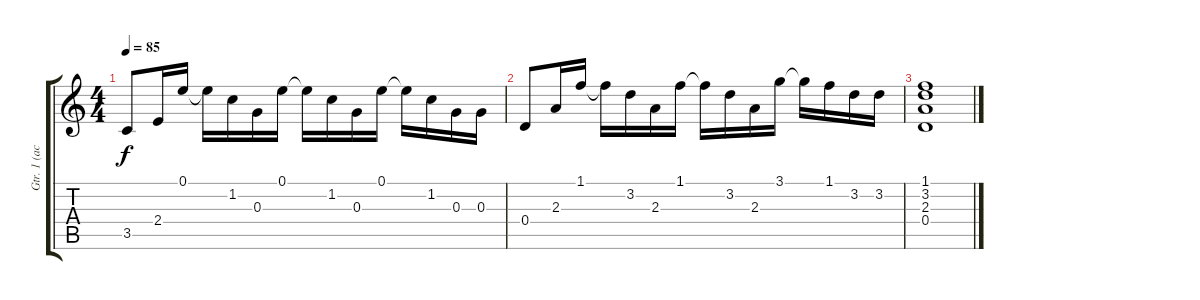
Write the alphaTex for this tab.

\track ("Gtr. 1 (acous. steel)" "Gtr. 1 (ac") {instrument acousticguitarsteel}
\staff {score tabs}
\tuning (E4 B3 G3 D3 A2 E2) {hide}
\ts (4 4)
\tempo 85
\clef g2
\ks c
3.5.8{dy f} 2.4.16 0.1.16 0.1{t}.16 1.2.16 0.3.16 0.1.16 0.1{t}.16 1.2.16 0.3.16 0.1.16 0.1{t}.16 1.2.16 0.3.16 0.3.16 |
0.4.8 2.3.16 1.1.16 1.1{t}.16 3.2.16 2.3.16 1.1.16 1.1{t}.16 3.2.16 2.3.16 3.1.16 3.1{t}.16 1.1.16 3.2.16 3.2.16 |
(1.1 3.2 2.3 0.4).1
